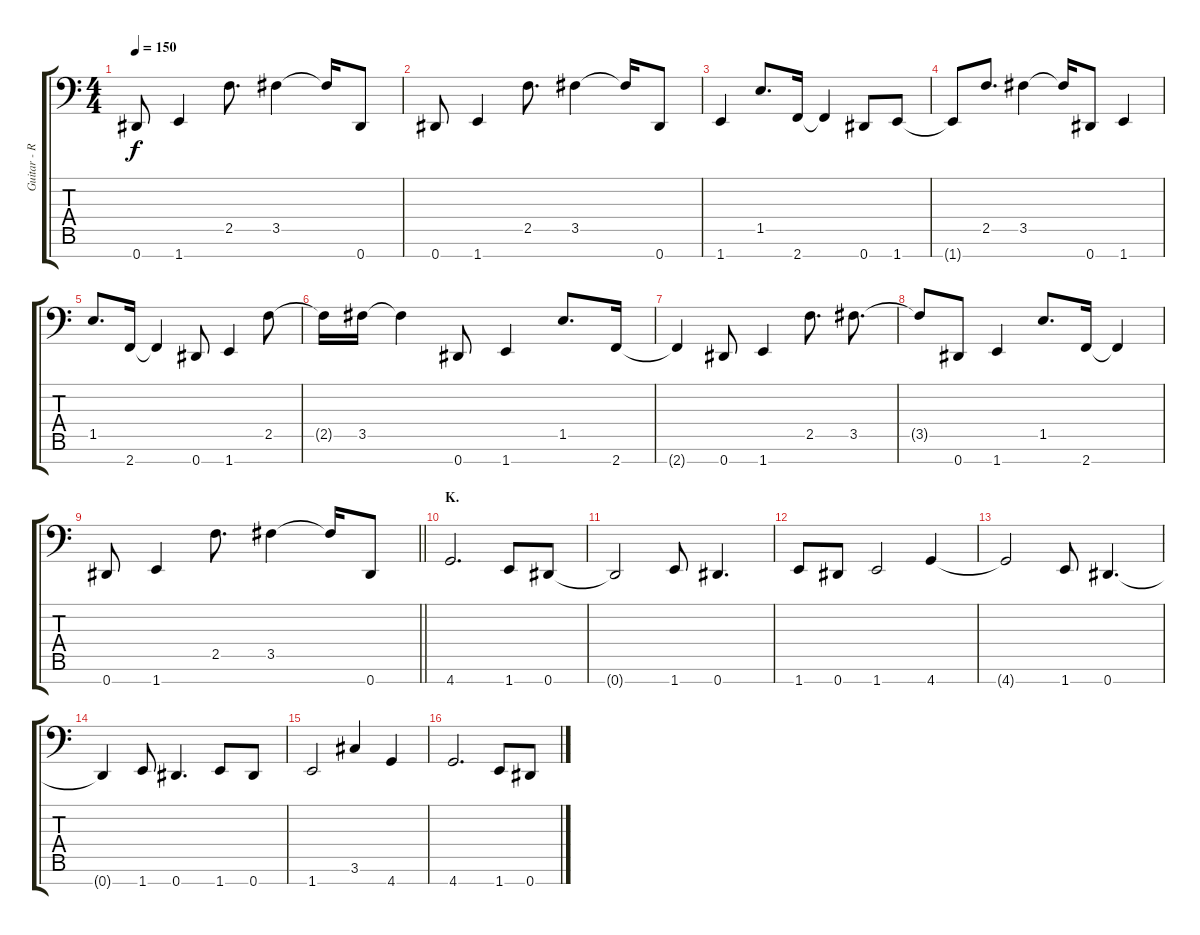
\track ("Guitar - Right" "Guitar - R") {instrument distortionguitar}
\staff {score tabs}
\tuning (Eb3 F3 Db3 Ab2 Eb2 Bb1 Eb1) {hide}
\ts (4 4)
\tempo 150
\clef f4
\ks c
0.7.8{dy f} 1.7.4 2.5.8{d} 3.5.4 3.5{t}.16 0.7.8 |
0.7.8 1.7.4 2.5.8{d} 3.5.4 3.5{t}.16 0.7.8 |
1.7.4 1.5.8{d} 2.7.16 2.7{t}.4 0.7.8 1.7.8 |
1.7{t}.8 2.5.8{d} 3.5.4 3.5{t}.16 0.7.8 1.7.4 |
1.5.8{d} 2.7.16 2.7{t}.4 0.7.8 1.7.4 2.5.8 |
2.5{t}.16 3.5.16 3.5{t}.4 0.7.8 1.7.4 1.5.8{d} 2.7.16 |
2.7{t}.4 0.7.8 1.7.4 2.5.8{d} 3.5.8{d} |
3.5{t}.8 0.7.8 1.7.4 1.5.8{d} 2.7.16 2.7{t}.4 |
\barLineRight lightlight
0.7.8 1.7.4 2.5.8{d} 3.5.4 3.5{t}.16 0.7.8 |
\section ("" "K.")
4.7.2{d} 1.7.8 0.7.8 |
0.7{t}.2 1.7.8 0.7.4{d} |
1.7.8 0.7.8 1.7.2 4.7.4 |
4.7{t}.2 1.7.8 0.7.4{d} |
0.7{t}.4 1.7.8 0.7.4{d} 1.7.8 0.7.8 |
1.7.2 3.6.4 4.7.4 |
4.7.2{d} 1.7.8 0.7.8
